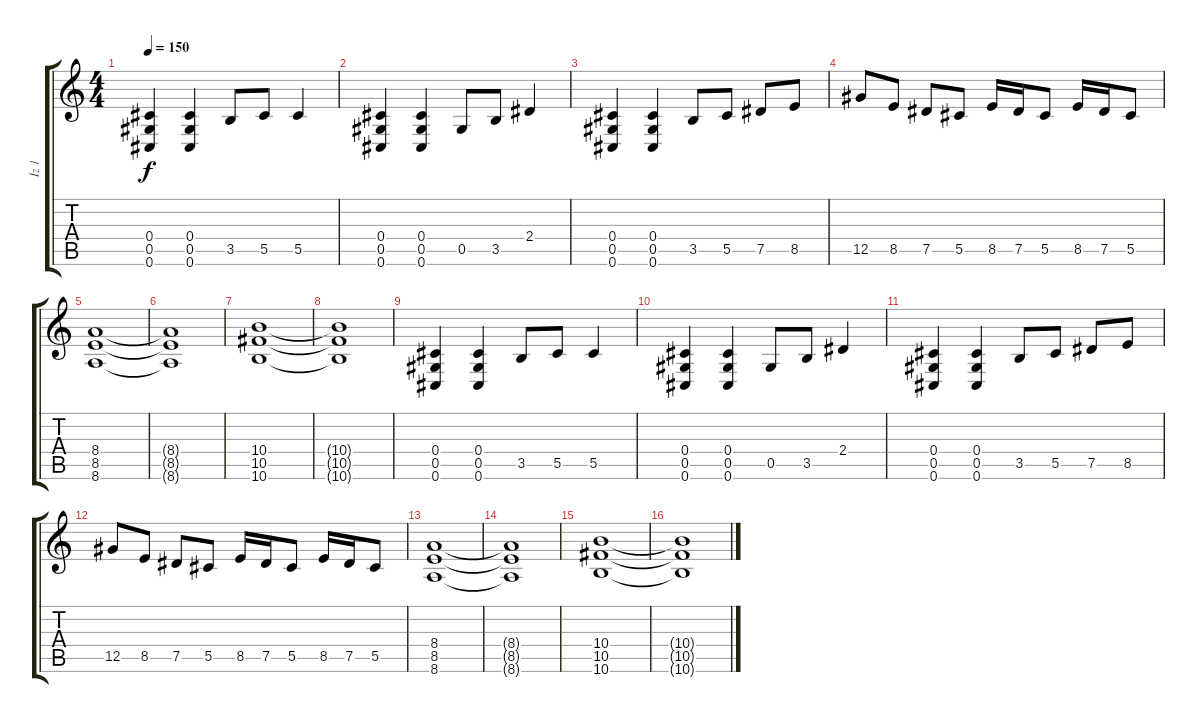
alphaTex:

\track ("İz 1" "İz 1") {instrument electricguitarclean}
\staff {score tabs}
\tuning (Eb4 Bb3 Gb3 Db3 Ab2 Db2) {hide}
\ts (4 4)
\tempo 150
\clef g2
\ks c
(0.4 0.5 0.6).4{dy f} (0.4 0.5 0.6).4 3.5.8 5.5.8 5.5.4 |
(0.4 0.5 0.6).4 (0.4 0.5 0.6).4 0.5.8 3.5.8 2.4.4 |
(0.4 0.5 0.6).4 (0.4 0.5 0.6).4 3.5.8 5.5.8 7.5.8 8.5.8 |
12.5.8 8.5.8 7.5.8 5.5.8 8.5.16 7.5.16 5.5.8 8.5.16 7.5.16 5.5.8 |
(8.4 8.5 8.6).1 |
(8.4{t} 8.5{t} 8.6{t}).1 |
(10.4 10.5 10.6).1 |
(10.4{t} 10.5{t} 10.6{t}).1 |
(0.4 0.5 0.6).4 (0.4 0.5 0.6).4 3.5.8 5.5.8 5.5.4 |
(0.4 0.5 0.6).4 (0.4 0.5 0.6).4 0.5.8 3.5.8 2.4.4 |
(0.4 0.5 0.6).4 (0.4 0.5 0.6).4 3.5.8 5.5.8 7.5.8 8.5.8 |
12.5.8 8.5.8 7.5.8 5.5.8 8.5.16 7.5.16 5.5.8 8.5.16 7.5.16 5.5.8 |
(8.4 8.5 8.6).1 |
(8.4{t} 8.5{t} 8.6{t}).1 |
(10.4 10.5 10.6).1 |
(10.4{t} 10.5{t} 10.6{t}).1
